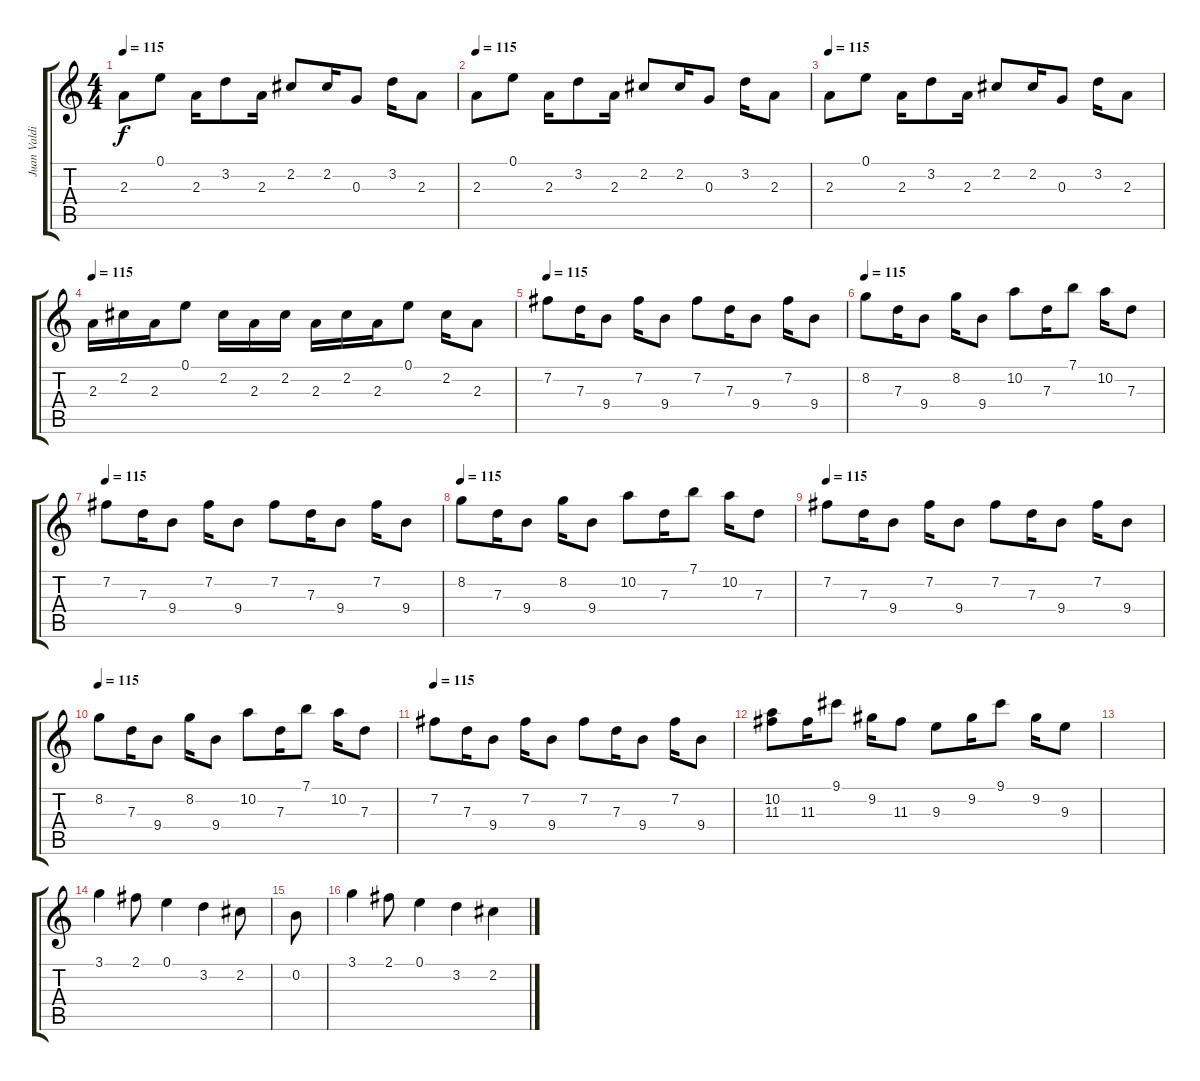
\track ("Juan Valdivia" "Juan Valdi") {instrument electricguitarjazz}
\staff {score tabs}
\tuning (E4 B3 G3 D3 A2 E2) {hide}
\ts (4 4)
\tempo 115
\clef g2
\ks c
2.3.8{dy f instrument electricguitarjazz} 0.1.8 2.3.16 3.2.8 2.3.16 2.2.8 2.2.16 0.3.8 3.2.16 2.3.8 |
\tempo 115
2.3.8 0.1.8 2.3.16 3.2.8 2.3.16 2.2.8 2.2.16 0.3.8 3.2.16 2.3.8 |
\tempo 115
2.3.8 0.1.8 2.3.16 3.2.8 2.3.16 2.2.8 2.2.16 0.3.8 3.2.16 2.3.8 |
\tempo 115
2.3.16 2.2.16 2.3.16 0.1.8 2.2.16 2.3.16 2.2.16 2.3.16 2.2.16 2.3.16 0.1.8 2.2.16 2.3.8 |
\tempo 115
7.2.8 7.3.16 9.4.8 7.2.16 9.4.8 7.2.8 7.3.16 9.4.8 7.2.16 9.4.8 |
\tempo 115
8.2.8 7.3.16 9.4.8 8.2.16 9.4.8 10.2.8 7.3.16 7.1.8 10.2.16 7.3.8 |
\tempo 115
7.2.8 7.3.16 9.4.8 7.2.16 9.4.8 7.2.8 7.3.16 9.4.8 7.2.16 9.4.8 |
\tempo 115
8.2.8 7.3.16 9.4.8 8.2.16 9.4.8 10.2.8 7.3.16 7.1.8 10.2.16 7.3.8 |
\tempo 115
7.2.8 7.3.16 9.4.8 7.2.16 9.4.8 7.2.8 7.3.16 9.4.8 7.2.16 9.4.8 |
\tempo 115
8.2.8 7.3.16 9.4.8 8.2.16 9.4.8 10.2.8 7.3.16 7.1.8 10.2.16 7.3.8 |
\tempo 115
7.2.8 7.3.16 9.4.8 7.2.16 9.4.8 7.2.8 7.3.16 9.4.8 7.2.16 9.4.8 |
(10.2 11.3).8 11.3.16 9.1.8 9.2.16 11.3.8 9.3.8 9.2.16 9.1.8 9.2.16 9.3.8 |
|
3.1.4 2.1.8 0.1.4 3.2.4 2.2.8 |
0.2.8 |
3.1.4 2.1.8 0.1.4 3.2.4 2.2.4
